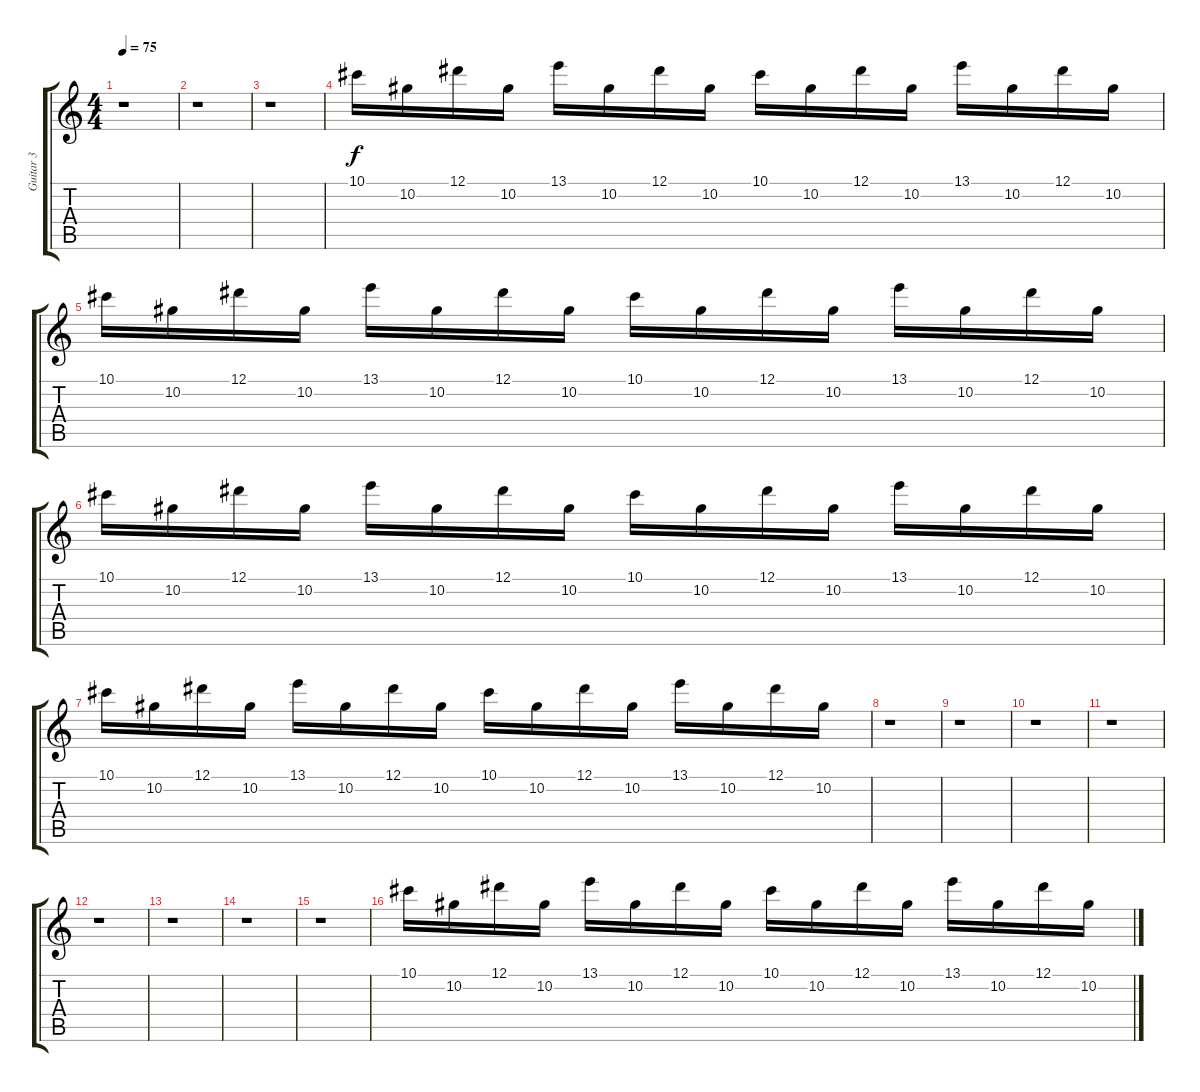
\track ("Guitar 3" "Guitar 3") {instrument distortionguitar}
\staff {score tabs}
\tuning (Eb4 Bb3 Gb3 Db3 Ab2 D2) {hide}
\ts (4 4)
\tempo 75
\clef g2
\ks c
r.1{dy f instrument distortionguitar} |
r.1 |
r.1 |
10.1.16 10.2.16 12.1.16 10.2.16 13.1.16 10.2.16 12.1.16 10.2.16 10.1.16 10.2.16 12.1.16 10.2.16 13.1.16 10.2.16 12.1.16 10.2.16 |
10.1.16 10.2.16 12.1.16 10.2.16 13.1.16 10.2.16 12.1.16 10.2.16 10.1.16 10.2.16 12.1.16 10.2.16 13.1.16 10.2.16 12.1.16 10.2.16 |
10.1.16 10.2.16 12.1.16 10.2.16 13.1.16 10.2.16 12.1.16 10.2.16 10.1.16 10.2.16 12.1.16 10.2.16 13.1.16 10.2.16 12.1.16 10.2.16 |
10.1.16 10.2.16 12.1.16 10.2.16 13.1.16 10.2.16 12.1.16 10.2.16 10.1.16 10.2.16 12.1.16 10.2.16 13.1.16 10.2.16 12.1.16 10.2.16 |
r.1 |
r.1 |
r.1 |
r.1 |
r.1 |
r.1 |
r.1 |
r.1 |
10.1.16 10.2.16 12.1.16 10.2.16 13.1.16 10.2.16 12.1.16 10.2.16 10.1.16 10.2.16 12.1.16 10.2.16 13.1.16 10.2.16 12.1.16 10.2.16
